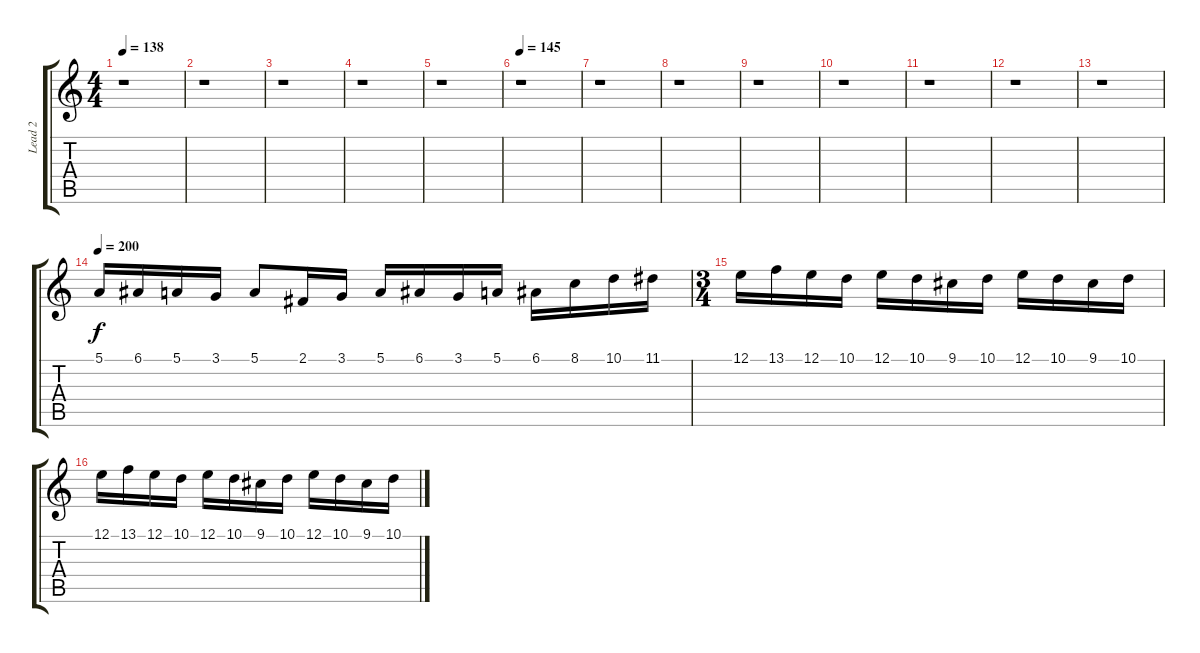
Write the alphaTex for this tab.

\track ("Lead 2" "Lead 2") {instrument lead1square}
\staff {score tabs}
\tuning (E4 B3 G3 D3 A2 E2) {hide}
\ts (4 4)
\tempo 138
\clef g2
\ks c
r.1{dy f} |
r.1 |
r.1 |
r.1 |
r.1 |
\tempo 145
r.1 |
r.1 |
r.1 |
r.1 |
r.1 |
r.1 |
r.1 |
r.1 |
\tempo 200
5.1.16 6.1.16 5.1.16 3.1.16 5.1.8 2.1.16 3.1.16 5.1.16 6.1.16 3.1.16 5.1.16 6.1.16 8.1.16 10.1.16 11.1.16 |
\ts (3 4)
12.1.16 13.1.16 12.1.16 10.1.16 12.1.16 10.1.16 9.1.16 10.1.16 12.1.16 10.1.16 9.1.16 10.1.16 |
12.1.16 13.1.16 12.1.16 10.1.16 12.1.16 10.1.16 9.1.16 10.1.16 12.1.16 10.1.16 9.1.16 10.1.16
